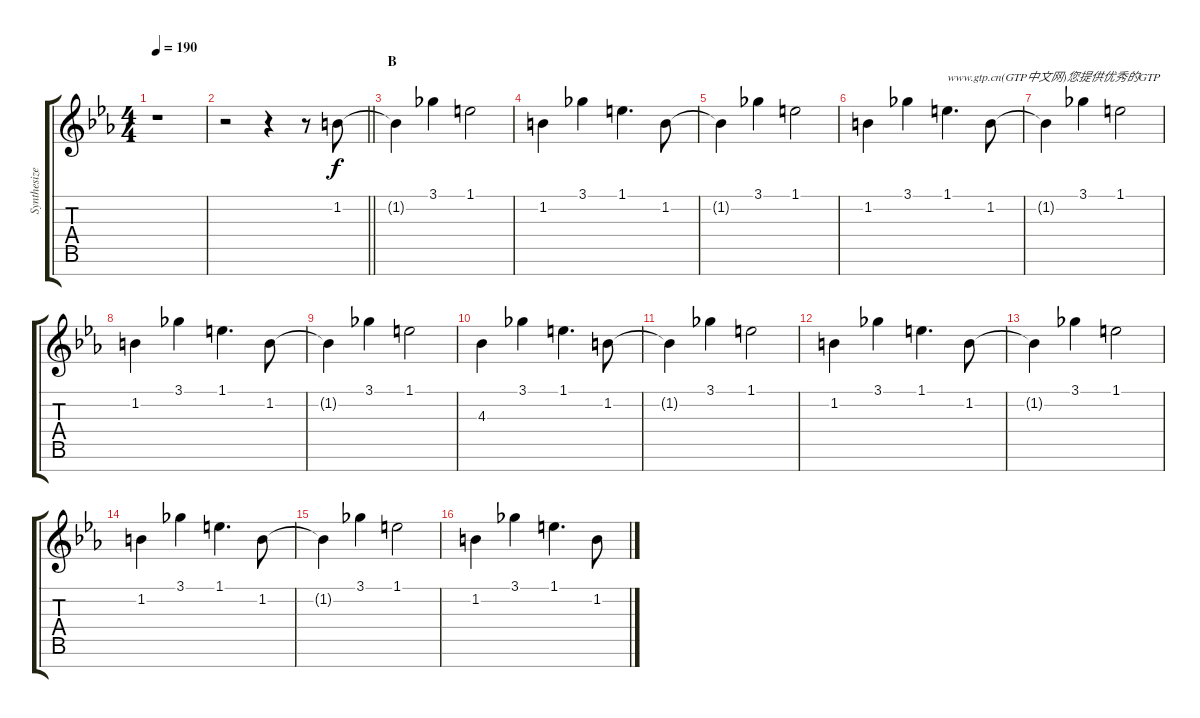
\track ("Synthesizer II" "Synthesize") {instrument churchorgan}
\staff {score tabs}
\tuning (Eb5 Bb4 Gb4 Db4 Ab3 Eb3 Bb2) {hide}
\ts (4 4)
\tempo 190
\clef g2
\ks eb
r.1{dy f} |
\barLineRight lightlight
r.2 r.4 r.8 1.2.8 |
\section ("" "B")
1.2{t}.4 3.1.4 1.1.2 |
1.2.4 3.1.4 1.1.4{d} 1.2.8 |
1.2{t}.4 3.1.4 1.1.2 |
1.2.4 3.1.4 1.1.4{d txt "www.gtp.cn(GTP中文网)您提供优秀的GTP"} 1.2.8 |
1.2{t}.4 3.1.4 1.1.2 |
1.2.4 3.1.4 1.1.4{d} 1.2.8 |
1.2{t}.4 3.1.4 1.1.2 |
4.3.4 3.1.4 1.1.4{d} 1.2.8 |
1.2{t}.4 3.1.4 1.1.2 |
1.2.4 3.1.4 1.1.4{d} 1.2.8 |
1.2{t}.4 3.1.4 1.1.2 |
1.2.4 3.1.4 1.1.4{d} 1.2.8 |
1.2{t}.4 3.1.4 1.1.2 |
1.2.4 3.1.4 1.1.4{d} 1.2.8
